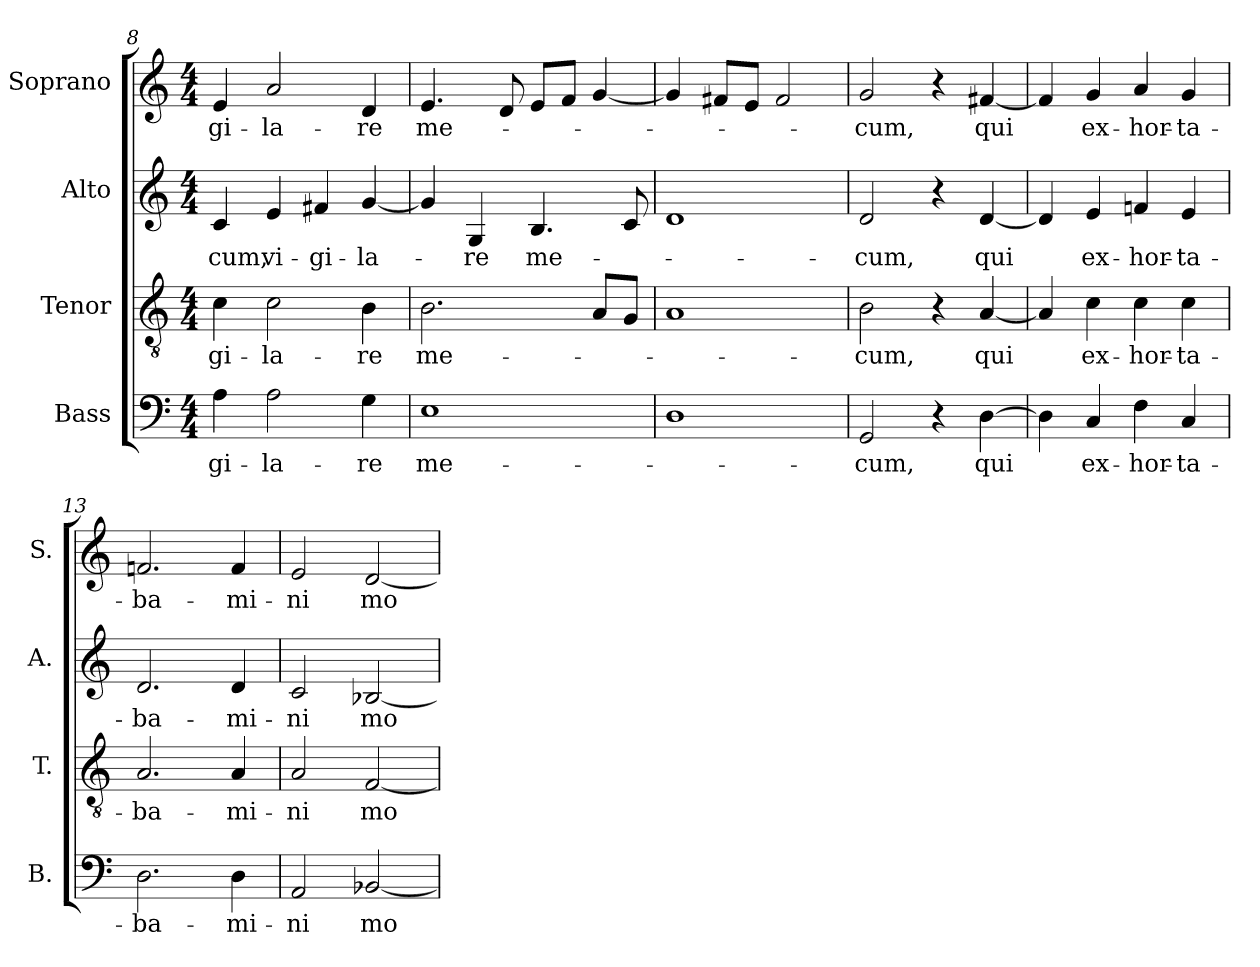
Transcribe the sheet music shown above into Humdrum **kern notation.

**kern	**text	**kern	**text	**kern	**text	**kern	**text
*part4	*part4	*part3	*part3	*part2	*part2	*part1	*part1
*staff4	*staff4	*staff3	*staff3	*staff2	*staff2	*staff1	*staff1
*I"Bass	*	*I"Tenor	*	*I"Alto	*	*I"Soprano	*
*I'B.	*	*I'T.	*	*I'A.	*	*I'S.	*
*clefF4	*	*clefGv2	*	*clefG2	*	*clefG2	*
*	*	*ITrd7c12	*	*	*	*	*
*k[]	*	*k[]	*	*k[]	*	*k[]	*
*C:	*	*C:	*	*C:	*	*C:	*
*M4/4	*	*M4/4	*	*M4/4	*	*M4/4	*
=8	=8	=8	=8	=8	=8	=8	=8
!	!LO:LY:b:color=#000000	!	!	!	!	!	!
!	!	!	!LO:LY:b:color=#000000	!	!	!	!
!	!	!	!	!	!LO:LY:b:color=#000000	!	!
!	!	!	!	!	!	!	!LO:LY:b:color=#000000
4Ai\	-gi-	4Ci\	-gi-	4ci/	-cum,	4ei/	-gi-
!	!LO:LY:b:color=#000000	!	!	!	!	!	!
!	!	!	!LO:LY:b:color=#000000	!	!	!	!
!	!	!	!	!	!LO:LY:b:color=#000000	!	!
!	!	!	!	!	!	!	!LO:LY:b:color=#000000
2Ai\	-la-	2Ci\	-la-	4ei/	vi-	2ai/	-la-
!	!	!	!	!	!LO:LY:b:color=#000000	!	!
.	.	.	.	4f#Xi/	-gi-	.	.
!	!LO:LY:b:color=#000000	!	!	!	!	!	!
!	!	!	!LO:LY:b:color=#000000	!	!	!	!
!	!	!	!	!	!LO:LY:b:color=#000000	!	!
!	!	!	!	!	!	!	!LO:LY:b:color=#000000
4Gi\	-re	4BBi\	-re	[4gi/	-la-	4di/	-re
!!LO:LB:g=z
=9	=9	=9	=9	=9	=9	=9	=9
!	!LO:LY:b:color=#000000	!	!	!	!	!	!
!	!	!	!LO:LY:b:color=#000000	!	!	!	!
!	!	!	!	!	!	!	!LO:LY:b:color=#000000
1Ei	me-	2.BBi\	me-	4gi/]	.	4.ei/	me-
!	!	!	!	!	!LO:LY:b:color=#000000	!	!
.	.	.	.	4Gi/	-re	.	.
.	.	.	.	.	.	8di/	.
!	!	!	!	!	!LO:LY:b:color=#000000	!	!
.	.	.	.	4.Bi/	me-	8ei/L	.
.	.	.	.	.	.	8fi/J	.
.	.	8AAi/L	.	.	.	[4gi/	.
.	.	8GGi/J	.	8ci/	.	.	.
=10	=10	=10	=10	=10	=10	=10	=10
1Di	.	1AAi	.	1di	.	4gi/]	.
.	.	.	.	.	.	8f#Xi/L	.
.	.	.	.	.	.	8ei/J	.
.	.	.	.	.	.	2f#i/	.
=11	=11	=11	=11	=11	=11	=11	=11
!	!LO:LY:b:color=#000000	!	!	!	!	!	!
!	!	!	!LO:LY:b:color=#000000	!	!	!	!
!	!	!	!	!	!LO:LY:b:color=#000000	!	!
!	!	!	!	!	!	!	!LO:LY:b:color=#000000
2GGi/	-cum,	2BBi\	-cum,	2di/	-cum,	2gi/	-cum,
4r	.	4r	.	4r	.	4r	.
!	!LO:LY:b:color=#000000	!	!	!	!	!	!
!	!	!	!LO:LY:b:color=#000000	!	!	!	!
!	!	!	!	!	!LO:LY:b:color=#000000	!	!
!	!	!	!	!	!	!	!LO:LY:b:color=#000000
[4Di\	qui	[4AAi/	qui	[4di/	qui	[4f#Xi/	qui
=12	=12	=12	=12	=12	=12	=12	=12
4Di\]	.	4AAi/]	.	4di/]	.	4f#i/]	.
!	!LO:LY:b:color=#000000	!	!	!	!	!	!
!	!	!	!LO:LY:b:color=#000000	!	!	!	!
!	!	!	!	!	!LO:LY:b:color=#000000	!	!
!	!	!	!	!	!	!	!LO:LY:b:color=#000000
4Ci/	ex-	4Ci\	ex-	4ei/	ex-	4gi/	ex-
!	!LO:LY:b:color=#000000	!	!	!	!	!	!
!	!	!	!LO:LY:b:color=#000000	!	!	!	!
!	!	!	!	!	!LO:LY:b:color=#000000	!	!
!	!	!	!	!	!	!	!LO:LY:b:color=#000000
4Fi\	-hor-	4Ci\	-hor-	4fni/	-hor-	4ai/	-hor-
!	!LO:LY:b:color=#000000	!	!	!	!	!	!
!	!	!	!LO:LY:b:color=#000000	!	!	!	!
!	!	!	!	!	!LO:LY:b:color=#000000	!	!
!	!	!	!	!	!	!	!LO:LY:b:color=#000000
4Ci/	-ta-	4Ci\	-ta-	4ei/	-ta-	4gi/	-ta-
=13	=13	=13	=13	=13	=13	=13	=13
!	!LO:LY:b:color=#000000	!	!	!	!	!	!
!	!	!	!LO:LY:b:color=#000000	!	!	!	!
!	!	!	!	!	!LO:LY:b:color=#000000	!	!
!	!	!	!	!	!	!	!LO:LY:b:color=#000000
2.Di\	-ba-	2.AAi/	-ba-	2.di/	-ba-	2.fni/	-ba-
!	!LO:LY:b:color=#000000	!	!	!	!	!	!
!	!	!	!LO:LY:b:color=#000000	!	!	!	!
!	!	!	!	!	!LO:LY:b:color=#000000	!	!
!	!	!	!	!	!	!	!LO:LY:b:color=#000000
4Di\	-mi-	4AAi/	-mi-	4di/	-mi-	4fi/	-mi-
=14	=14	=14	=14	=14	=14	=14	=14
!	!LO:LY:b:color=#000000	!	!	!	!	!	!
!	!	!	!LO:LY:b:color=#000000	!	!	!	!
!	!	!	!	!	!LO:LY:b:color=#000000	!	!
!	!	!	!	!	!	!	!LO:LY:b:color=#000000
2AAi/	-ni	2AAi/	-ni	2ci/	-ni	2ei/	-ni
!	!LO:LY:b:color=#000000	!	!	!	!	!	!
!	!	!	!LO:LY:b:color=#000000	!	!	!	!
!	!	!	!	!	!LO:LY:b:color=#000000	!	!
!	!	!	!	!	!	!	!LO:LY:b:color=#000000
[2BB-Xi/	mo-	[2FFi/	mo-	[2B-Xi/	mo-	[2di/	mo-
=	=	=	=	=	=	=	=
*-	*-	*-	*-	*-	*-	*-	*-
